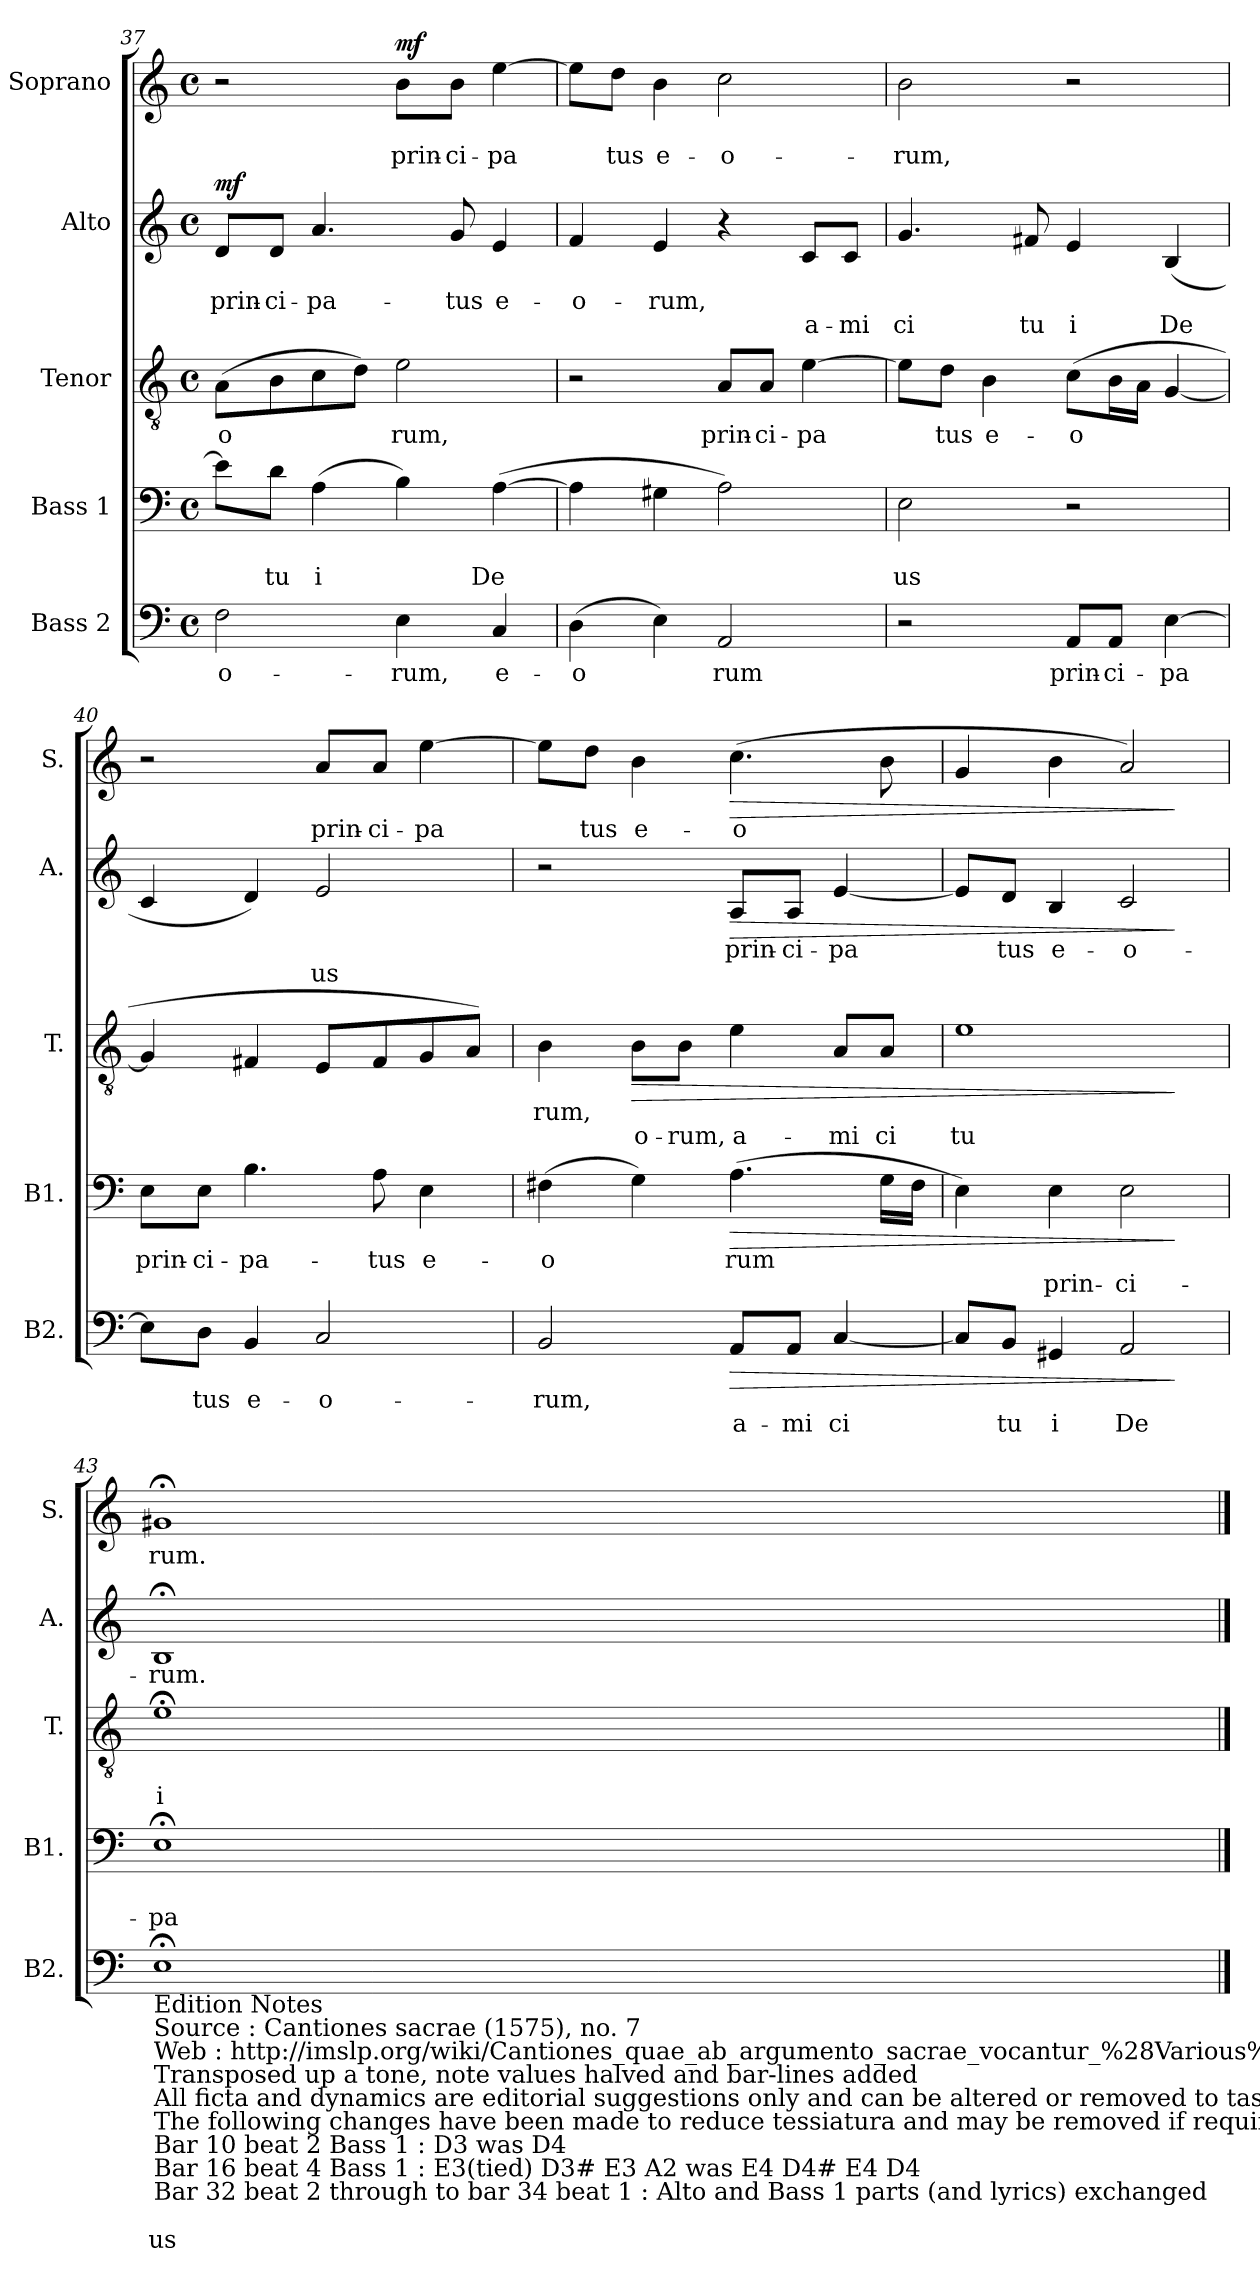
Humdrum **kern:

**kern	**text	**text	**dynam	**kern	**text	**text	**dynam	**kern	**text	**text	**dynam	**kern	**text	**text	**dynam	**kern	**text	**text	**dynam
*part5	*part5	*part5	*part5	*part4	*part4	*part4	*part4	*part3	*part3	*part3	*part3	*part2	*part2	*part2	*part2	*part1	*part1	*part1	*part1
*staff5	*staff5	*staff5	*staff5	*staff4	*staff4	*staff4	*staff4	*staff3	*staff3	*staff3	*staff3	*staff2	*staff2	*staff2	*staff2	*staff1	*staff1	*staff1	*staff1
*I"Bass 2	*	*	*	*I"Bass 1	*	*	*	*I"Tenor	*	*	*	*I"Alto	*	*	*	*I"Soprano	*	*	*
*I'B2.	*	*	*	*I'B1.	*	*	*	*I'T.	*	*	*	*I'A.	*	*	*	*I'S.	*	*	*
*clefF4	*	*	*	*clefF4	*	*	*	*clefGv2	*	*	*	*clefG2	*	*	*	*clefG2	*	*	*
*k[]	*	*	*	*k[]	*	*	*	*k[]	*	*	*	*k[]	*	*	*	*k[]	*	*	*
*C:	*	*	*	*C:	*	*	*	*C:	*	*	*	*C:	*	*	*	*C:	*	*	*
*M4/4	*	*	*	*M4/4	*	*	*	*M4/4	*	*	*	*M4/4	*	*	*	*M4/4	*	*	*
*met(c)	*	*	*	*met(c)	*	*	*	*met(c)	*	*	*	*met(c)	*	*	*	*met(c)	*	*	*
=37	=37	=37	=37	=37	=37	=37	=37	=37	=37	=37	=37	=37	=37	=37	=37	=37	=37	=37	=37
!	!LO:LY:b	!	!	!	!	!	!	!	!LO:LY:b	!	!	!	!LO:LY:b	!	!LO:DY:a	!	!	!	!
2F\	-o-	.	.	8e\L]	.	.	.	(>8A\L	-o	.	.	8d/L	prin-	.	mf	2r	.	.	.
!	!	!	!	!	!	!LO:LY:b	!	!	!	!	!	!	!LO:LY:b	!	!	!	!	!	!
.	.	.	.	8d\J	.	tu	.	8B\	.	.	.	8d/J	-ci-	.	.	.	.	.	.
!	!	!	!	!	!	!LO:LY:b	!	!	!	!	!	!	!LO:LY:b	!	!	!	!	!	!
.	.	.	.	(>4A\	.	i	.	8c\	.	.	.	4.a/	-pa-	.	.	.	.	.	.
.	.	.	.	.	.	.	.	8d\J)	.	.	.	.	.	.	.	.	.	.	.
!	!LO:LY:b	!	!	!	!	!	!	!	!LO:LY:b	!	!	!	!	!	!	!	!	!LO:LY:b	!LO:DY:a
4E\	-rum,	.	.	4B\)	.	.	.	2e\	rum,	.	.	.	.	.	.	8b\L	.	prin-	mf
!	!	!	!	!	!	!	!	!	!	!	!	!	!LO:LY:b	!	!	!	!	!LO:LY:b	!
.	.	.	.	.	.	.	.	.	.	.	.	8g/	-tus	.	.	8b\J	.	-ci-	.
!	!LO:LY:b	!	!	!	!	!LO:LY:b	!	!	!	!	!	!	!LO:LY:b	!	!	!	!	!LO:LY:b	!
4C/	e-	.	.	(>[4A\	.	De	.	.	.	.	.	4e/	e-	.	.	[4ee\	.	-pa	.
=38	=38	=38	=38	=38	=38	=38	=38	=38	=38	=38	=38	=38	=38	=38	=38	=38	=38	=38	=38
!	!LO:LY:b	!	!	!	!	!	!	!	!	!	!	!	!LO:LY:b	!	!	!	!	!	!
(>4D\	-o	.	.	4A\]	.	.	.	2r	.	.	.	4f/	-o-	.	.	8ee\L]	.	.	.
!	!	!	!	!	!	!	!	!	!	!	!	!	!	!	!	!	!	!LO:LY:b	!
.	.	.	.	.	.	.	.	.	.	.	.	.	.	.	.	8dd\J	.	tus	.
!	!	!	!	!	!	!	!	!	!	!	!	!	!LO:LY:b	!	!	!	!	!LO:LY:b	!
4E\)	.	.	.	4G#X\	.	.	.	.	.	.	.	4e/	-rum,	.	.	4b\	.	e-	.
!	!LO:LY:b	!	!	!	!	!	!	!	!LO:LY:b	!	!	!	!	!	!	!	!	!LO:LY:b	!
2AA/	rum	.	.	2A\)	.	.	.	8A/L	prin-	.	.	4r	.	.	.	2cc\	.	-o-	.
!	!	!	!	!	!	!	!	!	!LO:LY:b	!	!	!	!	!	!	!	!	!	!
.	.	.	.	.	.	.	.	8A/J	-ci-	.	.	.	.	.	.	.	.	.	.
!	!	!	!	!	!	!	!	!	!LO:LY:b	!	!	!	!	!LO:LY:b	!	!	!	!	!
.	.	.	.	.	.	.	.	[4e\	-pa	.	.	8c/L	.	a-	.	.	.	.	.
!	!	!	!	!	!	!	!	!	!	!	!	!	!	!LO:LY:b	!	!	!	!	!
.	.	.	.	.	.	.	.	.	.	.	.	8c/J	.	-mi	.	.	.	.	.
!!LO:PB:g=z
=39	=39	=39	=39	=39	=39	=39	=39	=39	=39	=39	=39	=39	=39	=39	=39	=39	=39	=39	=39
!	!	!	!	!	!	!LO:LY:b	!	!	!	!	!	!	!	!LO:LY:b	!	!	!	!LO:LY:b	!
2r	.	.	.	2E\	.	us	.	8e\L]	.	.	.	4.g/	.	ci	.	2b\	.	-rum,	.
!	!	!	!	!	!	!	!	!	!LO:LY:b	!	!	!	!	!	!	!	!	!	!
.	.	.	.	.	.	.	.	8d\J	tus	.	.	.	.	.	.	.	.	.	.
!	!	!	!	!	!	!	!	!	!LO:LY:b	!	!	!	!	!	!	!	!	!	!
.	.	.	.	.	.	.	.	4B\	e-	.	.	.	.	.	.	.	.	.	.
!	!	!	!	!	!	!	!	!	!	!	!	!	!	!LO:LY:b	!	!	!	!	!
.	.	.	.	.	.	.	.	.	.	.	.	8f#X/	.	tu	.	.	.	.	.
!	!LO:LY:b	!	!	!	!	!	!	!	!LO:LY:b	!	!	!	!	!LO:LY:b	!	!	!	!	!
8AA/L	prin-	.	.	2r	.	.	.	(>8c\L	-o	.	.	4e/	.	i	.	2r	.	.	.
!	!LO:LY:b	!	!	!	!	!	!	!	!	!	!	!	!	!	!	!	!	!	!
8AA/J	-ci-	.	.	.	.	.	.	16B\L	.	.	.	.	.	.	.	.	.	.	.
.	.	.	.	.	.	.	.	16A\JJ	.	.	.	.	.	.	.	.	.	.	.
!	!LO:LY:b	!	!	!	!	!	!	!	!	!	!	!	!	!LO:LY:b	!	!	!	!	!
[4E\	-pa	.	.	.	.	.	.	[4G/	.	.	.	(<4B/	.	De	.	.	.	.	.
=40	=40	=40	=40	=40	=40	=40	=40	=40	=40	=40	=40	=40	=40	=40	=40	=40	=40	=40	=40
!	!	!	!	!	!LO:LY:b	!	!	!	!	!	!	!	!	!	!	!	!	!	!
8E\L]	.	.	.	8E\L	prin-	.	.	4G/]	.	.	.	4c/	.	.	.	2r	.	.	.
!	!LO:LY:b	!	!	!	!LO:LY:b	!	!	!	!	!	!	!	!	!	!	!	!	!	!
8D\J	tus	.	.	8E\J	-ci-	.	.	.	.	.	.	.	.	.	.	.	.	.	.
!	!LO:LY:b	!	!	!	!LO:LY:b	!	!	!	!	!	!	!	!	!	!	!	!	!	!
4BB/	e-	.	.	4.B\	-pa-	.	.	4F#X/	.	.	.	4d/)	.	.	.	.	.	.	.
!	!LO:LY:b	!	!	!	!	!	!	!	!	!	!	!	!	!LO:LY:b	!	!	!LO:LY:b	!	!
2C/	-o-	.	.	.	.	.	.	8E/L	.	.	.	2e/	.	us	.	8a/L	prin-	.	.
!	!	!	!	!	!LO:LY:b	!	!	!	!	!	!	!	!	!	!	!	!LO:LY:b	!	!
.	.	.	.	8A\	-tus	.	.	8F#/	.	.	.	.	.	.	.	8a/J	-ci-	.	.
!	!	!	!	!	!LO:LY:b	!	!	!	!	!	!	!	!	!	!	!	!LO:LY:b	!	!
.	.	.	.	4E\	e-	.	.	8G/	.	.	.	.	.	.	.	[4ee\	-pa	.	.
.	.	.	.	.	.	.	.	8A/J)	.	.	.	.	.	.	.	.	.	.	.
=41	=41	=41	=41	=41	=41	=41	=41	=41	=41	=41	=41	=41	=41	=41	=41	=41	=41	=41	=41
!	!LO:LY:b	!	!	!	!LO:LY:b	!	!	!	!LO:LY:b	!	!	!	!	!	!	!	!	!	!
2BB/	-rum,	.	.	(>4F#X\	-o	.	.	4B\	rum,	.	.	2r	.	.	.	8ee\L]	.	.	.
!	!	!	!	!	!	!	!	!	!	!	!	!	!	!	!	!	!LO:LY:b	!	!
.	.	.	.	.	.	.	.	.	.	.	.	.	.	.	.	8dd\J	tus	.	.
!	!	!	!	!	!	!	!	!	!	!LO:LY:b	!LO:HP:b	!	!	!	!	!	!LO:LY:b	!	!
.	.	.	.	4G\)	.	.	.	8B\L	.	-o-	>	.	.	.	.	4b\	e-	.	.
!	!	!	!	!	!	!	!	!	!	!LO:LY:b	!	!	!	!	!	!	!	!	!
.	.	.	.	.	.	.	.	8B\J	.	-rum,	.	.	.	.	.	.	.	.	.
!	!	!LO:LY:b	!LO:HP:b	!	!LO:LY:b	!	!LO:HP:b	!	!	!LO:LY:b	!	!	!LO:LY:b	!	!LO:HP:b	!	!LO:LY:b	!	!LO:HP:b
8AA/L	.	a-	>	(>4.A\	rum	.	>	4e\	.	a-	.	8A/L	prin-	.	>	(>4.cc\	-o	.	>
!	!	!LO:LY:b	!	!	!	!	!	!	!	!	!	!	!LO:LY:b	!	!	!	!	!	!
8AA/J	.	-mi	.	.	.	.	.	.	.	.	.	8A/J	-ci-	.	.	.	.	.	.
!	!	!LO:LY:b	!	!	!	!	!	!	!	!LO:LY:b	!	!	!LO:LY:b	!	!	!	!	!	!
[4C/	.	ci	.	.	.	.	.	8A/L	.	-mi	.	[4e/	-pa	.	.	.	.	.	.
!	!	!	!	!	!	!	!	!	!	!LO:LY:b	!	!	!	!	!	!	!	!	!
.	.	.	.	16G\LL	.	.	.	8A/J	.	ci	.	.	.	.	.	8b\	.	.	.
.	.	.	.	16F#\JJ	.	.	.	.	.	.	.	.	.	.	.	.	.	.	.
=42	=42	=42	=42	=42	=42	=42	=42	=42	=42	=42	=42	=42	=42	=42	=42	=42	=42	=42	=42
!	!	!	!	!	!	!	!	!	!	!LO:LY:b	!	!	!	!	!	!	!	!	!
8C/L]	.	.	.	4E\)	.	.	.	1e	.	tu	.	8e/L]	.	.	.	4g/	.	.	.
!	!	!LO:LY:b	!	!	!	!	!	!	!	!	!	!	!LO:LY:b	!	!	!	!	!	!
8BB/J	.	tu	.	.	.	.	.	.	.	.	.	8d/J	tus	.	.	.	.	.	.
!	!	!LO:LY:b	!	!	!	!LO:LY:b	!	!	!	!	!	!	!LO:LY:b	!	!	!	!	!	!
4GG#X/	.	i	.	4E\	.	prin-	.	.	.	.	.	4B/	e-	.	.	4b\	.	.	.
!	!	!LO:LY:b	!	!	!	!LO:LY:b	!	!	!	!	!	!	!LO:LY:b	!	!	!	!	!	!
2AA/	.	De	.	2E\	.	-ci-	.	.	.	.	.	2c/	-o-	.	.	2a/)	.	.	.
.	.	.	]	.	.	.	]	.	.	.	]	.	.	.	]	.	.	.	]
=43	=43	=43	=43	=43	=43	=43	=43	=43	=43	=43	=43	=43	=43	=43	=43	=43	=43	=43	=43
!LO:TX:b:t=Edition Notes\nSource &colon; Cantiones sacrae (1575), no. 7\nWeb &colon; http&colon;//imslp.org/wiki/Cantiones_quae_ab_argumento_sacrae_vocantur_%28Various%29\nTransposed up a tone, note values halved and bar-lines added\nAll ficta and dynamics are editorial suggestions only and can be altered or removed to taste.\nThe following changes have been made to reduce tessiatura and may be removed if required&colon;-\nBar 10 beat 2 Bass 1 &colon; D3 was D4\nBar 16 beat 4 Bass 1 &colon; E3(tied) D3# E3 A2 was E4 D4# E4 D4\nBar 32 beat 2 through to bar 34 beat 1 &colon; Alto and Bass 1 parts (and lyrics) exchanged	!	!	!	!	!	!	!	!	!	!	!	!	!	!	!	!	!	!	!
!	!	!LO:LY:b	!	!	!	!LO:LY:b	!	!	!	!LO:LY:b	!	!	!LO:LY:b	!	!	!	!LO:LY:b	!	!
1E;<	.	us	.	1E;<	.	-pa-	.	1e;<	.	i	.	1B;	-rum.	.	.	1g#X;	rum.	.	.
==	==	==	==	==	==	==	==	==	==	==	==	==	==	==	==	==	==	==	==
*-	*-	*-	*-	*-	*-	*-	*-	*-	*-	*-	*-	*-	*-	*-	*-	*-	*-	*-	*-
